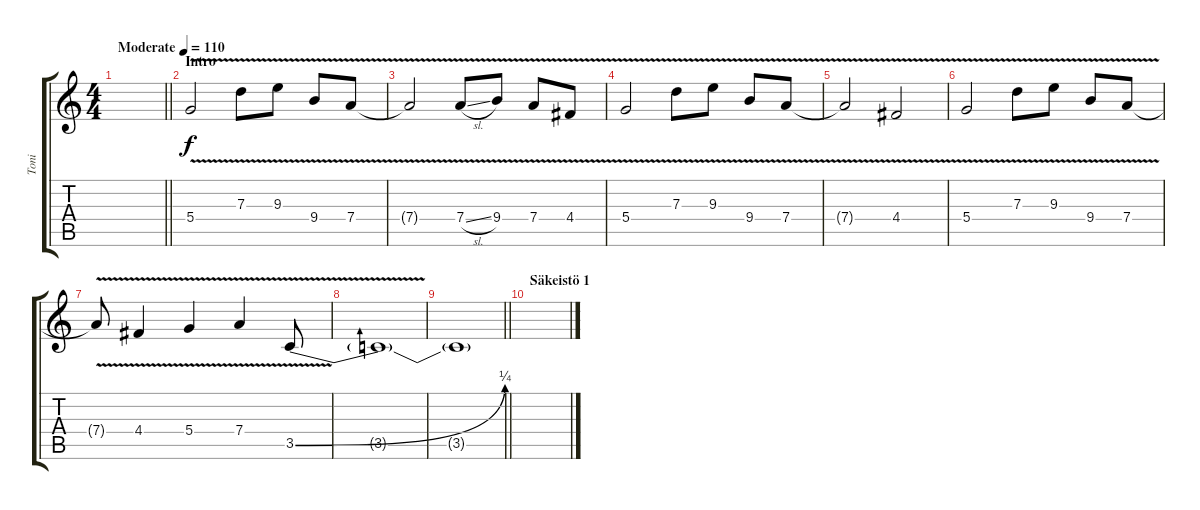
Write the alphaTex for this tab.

\track ("Toni" "Toni") {instrument overdrivenguitar}
\staff {score tabs}
\tuning (E4 B3 G3 D3 A2 E2) {hide}
\ts (4 4)
\tempo (110 "Moderate")
\clef g2
\barLineRight lightlight
\ks c
|
\section ("" "Intro")
5.4{v}.2 7.3{v}.8 9.3{v}.8 9.4{v}.8 7.4{v}.8 |
7.4{t}.2 7.4{v sl}.8 9.4{v}.8 7.4{v}.8 4.4{v}.8 |
5.4{v}.2 7.3{v}.8 9.3{v}.8 9.4{v}.8 7.4{v}.8 |
7.4{t}.2 4.4{v}.2 |
5.4{v}.2 7.3{v}.8 9.3{v}.8 9.4{v}.8 7.4{v}.8 |
7.4{t}.8 4.4{v}.4 5.4{v}.4 7.4{v}.4 3.5{be (bend 0 0 60 1) v}.8 |
3.5{t}.1 |
\barLineRight lightlight
3.5{t}.1 |
\section ("" "Säkeistö 1")
